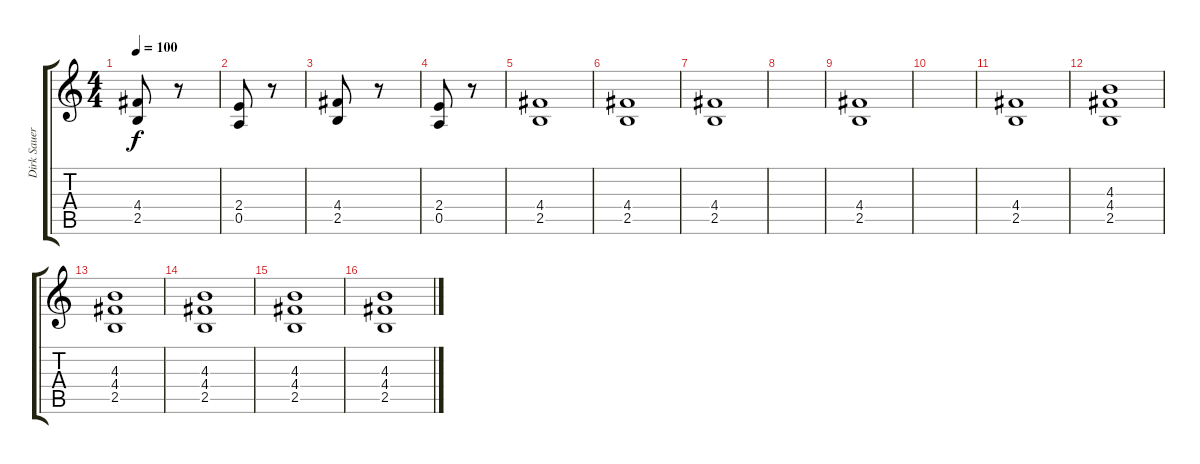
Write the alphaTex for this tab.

\track ("Dirk Sauer" "Dirk Sauer") {instrument distortionguitar}
\staff {score tabs}
\tuning (E4 B3 G3 D3 A2 E2) {hide}
\ts (4 4)
\tempo 100
\clef g2
\ks c
(4.4 2.5).8{dy f} r.8 |
(2.4 0.5).8 r.8 |
(4.4 2.5).8 r.8 |
(2.4 0.5).8 r.8 |
(4.4 2.5).1 |
(4.4 2.5).1 |
(4.4 2.5).1 |
|
(4.4 2.5).1 |
|
(4.4 2.5).1 |
(4.3 4.4 2.5).1 |
(4.3 4.4 2.5).1 |
(4.3 4.4 2.5).1 |
(4.3 4.4 2.5).1 |
(4.3 4.4 2.5).1
